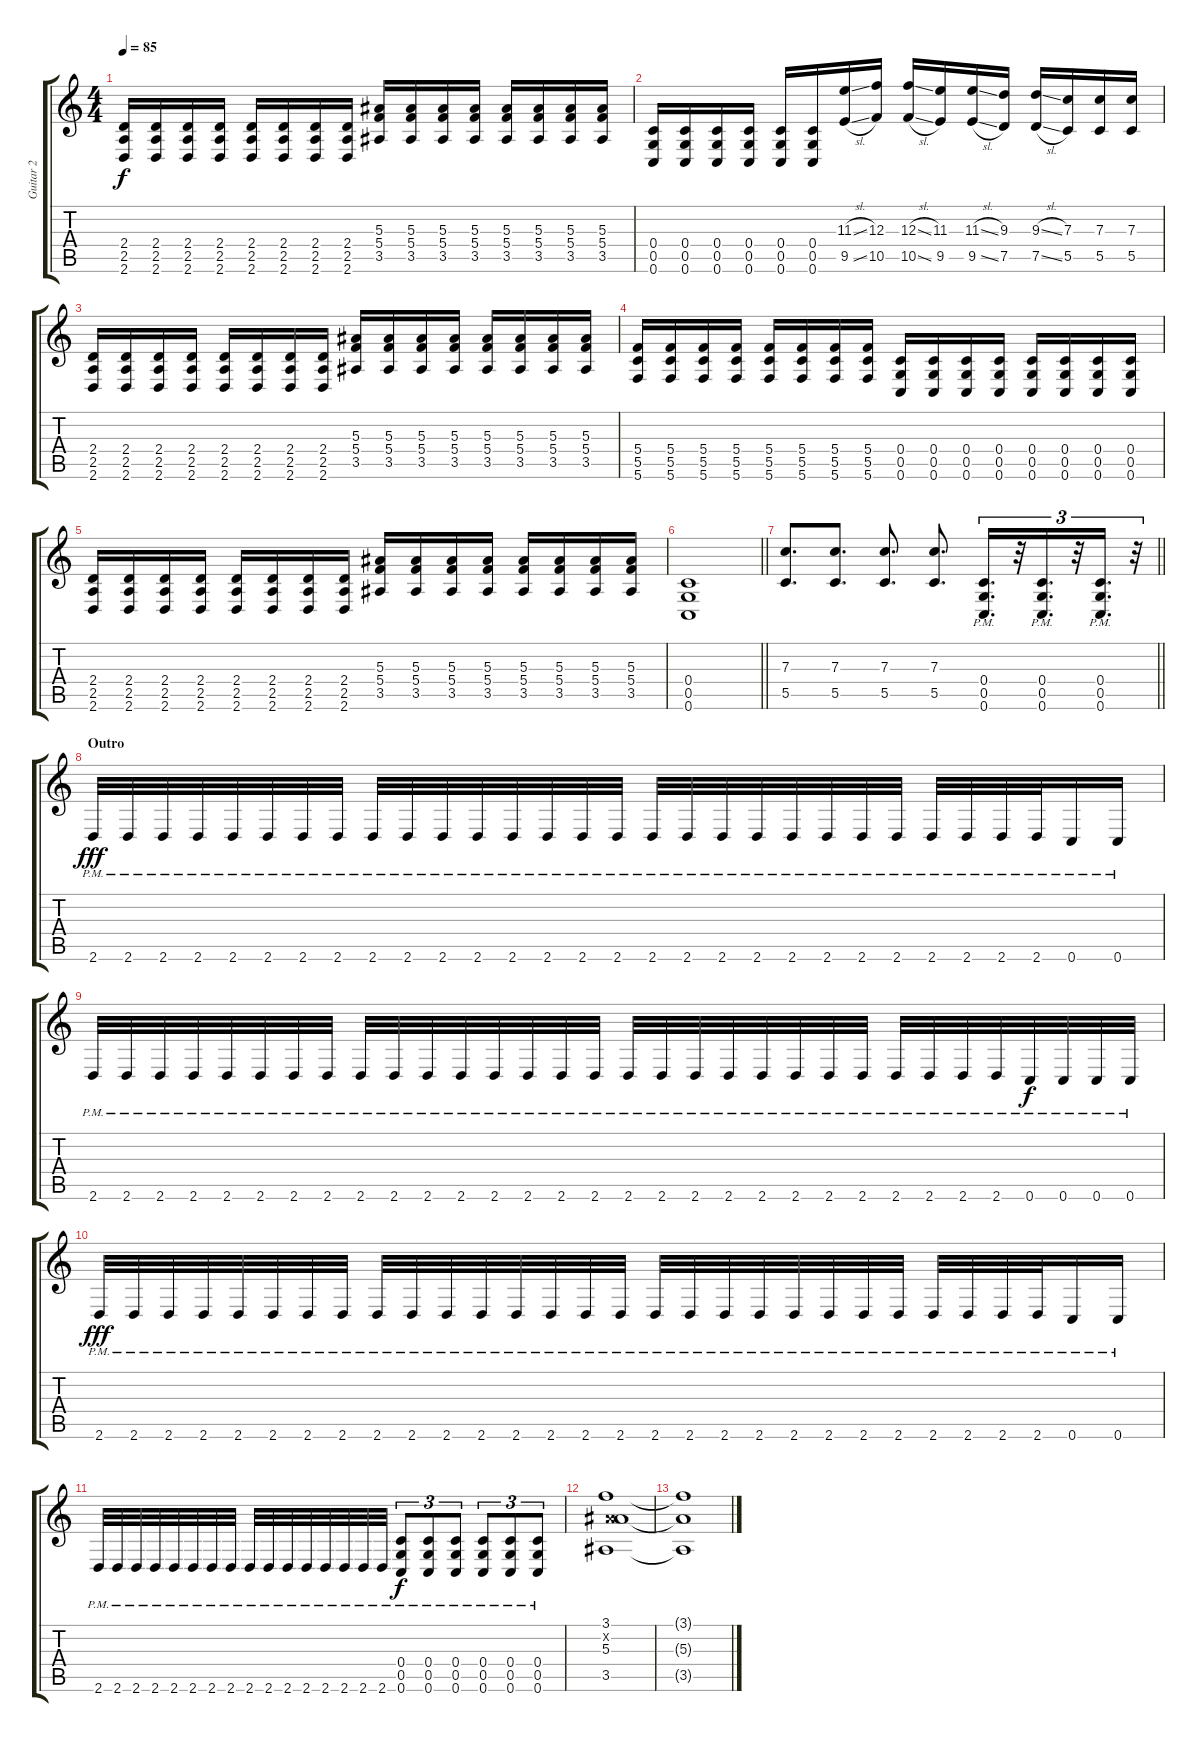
\track ("Guitar 2" "Guitar 2") {instrument distortionguitar}
\staff {score tabs}
\tuning (D4 A3 F3 C3 G2 C2) {hide}
\ts (4 4)
\tempo 85
\clef g2
\ks c
(2.4 2.5 2.6).16{dy f} (2.4 2.5 2.6).16 (2.4 2.5 2.6).16 (2.4 2.5 2.6).16 (2.4 2.5 2.6).16 (2.4 2.5 2.6).16 (2.4 2.5 2.6).16 (2.4 2.5 2.6).16 (5.3 5.4 3.5).16 (5.3 5.4 3.5).16 (5.3 5.4 3.5).16 (5.3 5.4 3.5).16 (5.3 5.4 3.5).16 (5.3 5.4 3.5).16 (5.3 5.4 3.5).16 (5.3 5.4 3.5).16 |
(0.4 0.5 0.6).16 (0.4 0.5 0.6).16 (0.4 0.5 0.6).16 (0.4 0.5 0.6).16 (0.4 0.5 0.6).16 (0.4 0.5 0.6).16 (11.3{sl} 9.5{sl}).16 (12.3 10.5).16 (12.3{sl} 10.5{sl}).16 (11.3 9.5).16 (11.3{sl} 9.5{sl}).16 (9.3 7.5).16 (9.3{sl} 7.5{sl}).16 (7.3 5.5).16 (7.3 5.5).16 (7.3 5.5).16 |
(2.4 2.5 2.6).16 (2.4 2.5 2.6).16 (2.4 2.5 2.6).16 (2.4 2.5 2.6).16 (2.4 2.5 2.6).16 (2.4 2.5 2.6).16 (2.4 2.5 2.6).16 (2.4 2.5 2.6).16 (5.3 5.4 3.5).16 (5.3 5.4 3.5).16 (5.3 5.4 3.5).16 (5.3 5.4 3.5).16 (5.3 5.4 3.5).16 (5.3 5.4 3.5).16 (5.3 5.4 3.5).16 (5.3 5.4 3.5).16 |
(5.4 5.5 5.6).16 (5.4 5.5 5.6).16 (5.4 5.5 5.6).16 (5.4 5.5 5.6).16 (5.4 5.5 5.6).16 (5.4 5.5 5.6).16 (5.4 5.5 5.6).16 (5.4 5.5 5.6).16 (0.4 0.5 0.6).16 (0.4 0.5 0.6).16 (0.4 0.5 0.6).16 (0.4 0.5 0.6).16 (0.4 0.5 0.6).16 (0.4 0.5 0.6).16 (0.4 0.5 0.6).16 (0.4 0.5 0.6).16 |
(2.4 2.5 2.6).16 (2.4 2.5 2.6).16 (2.4 2.5 2.6).16 (2.4 2.5 2.6).16 (2.4 2.5 2.6).16 (2.4 2.5 2.6).16 (2.4 2.5 2.6).16 (2.4 2.5 2.6).16 (5.3 5.4 3.5).16 (5.3 5.4 3.5).16 (5.3 5.4 3.5).16 (5.3 5.4 3.5).16 (5.3 5.4 3.5).16 (5.3 5.4 3.5).16 (5.3 5.4 3.5).16 (5.3 5.4 3.5).16 |
\barLineRight lightlight
(0.4 0.5 0.6).1 |
\barLineRight lightlight
(7.3 5.5).8{d} (7.3 5.5).8{d} (7.3 5.5).8{d} (7.3 5.5).8{d} (0.4{pm} 0.5{pm} 0.6{pm}).16{d tu (3 2)} r.32{tu (3 2)} (0.4{pm} 0.5{pm} 0.6{pm}).16{d tu (3 2)} r.32{tu (3 2)} (0.4{pm} 0.5{pm} 0.6{pm}).16{d tu (3 2)} r.32{tu (3 2)} |
\section ("" "Outro")
2.6{pm}.32{dy fff volume 14} 2.6{pm}.32 2.6{pm}.32 2.6{pm}.32 2.6{pm}.32 2.6{pm}.32 2.6{pm}.32 2.6{pm}.32 2.6{pm}.32 2.6{pm}.32 2.6{pm}.32 2.6{pm}.32 2.6{pm}.32 2.6{pm}.32 2.6{pm}.32 2.6{pm}.32 2.6{pm}.32 2.6{pm}.32 2.6{pm}.32 2.6{pm}.32 2.6{pm}.32 2.6{pm}.32 2.6{pm}.32 2.6{pm}.32 2.6{pm}.32 2.6{pm}.32 2.6{pm}.32 2.6{pm}.32 0.6{pm}.16 0.6{pm}.16 |
2.6{pm}.32 2.6{pm}.32 2.6{pm}.32 2.6{pm}.32 2.6{pm}.32 2.6{pm}.32 2.6{pm}.32 2.6{pm}.32 2.6{pm}.32 2.6{pm}.32 2.6{pm}.32 2.6{pm}.32 2.6{pm}.32 2.6{pm}.32 2.6{pm}.32 2.6{pm}.32 2.6{pm}.32 2.6{pm}.32 2.6{pm}.32 2.6{pm}.32 2.6{pm}.32 2.6{pm}.32 2.6{pm}.32 2.6{pm}.32 2.6{pm}.32 2.6{pm}.32 2.6{pm}.32 2.6{pm}.32 0.6{pm}.32{dy f} 0.6{pm}.32 0.6{pm}.32 0.6{pm}.32 |
2.6{pm}.32{dy fff volume 14} 2.6{pm}.32 2.6{pm}.32 2.6{pm}.32 2.6{pm}.32 2.6{pm}.32 2.6{pm}.32 2.6{pm}.32 2.6{pm}.32 2.6{pm}.32 2.6{pm}.32 2.6{pm}.32 2.6{pm}.32 2.6{pm}.32 2.6{pm}.32 2.6{pm}.32 2.6{pm}.32 2.6{pm}.32 2.6{pm}.32 2.6{pm}.32 2.6{pm}.32 2.6{pm}.32 2.6{pm}.32 2.6{pm}.32 2.6{pm}.32 2.6{pm}.32 2.6{pm}.32 2.6{pm}.32 0.6{pm}.16 0.6{pm}.16 |
2.6{pm}.32{volume 15} 2.6{pm}.32 2.6{pm}.32 2.6{pm}.32 2.6{pm}.32 2.6{pm}.32 2.6{pm}.32 2.6{pm}.32 2.6{pm}.32 2.6{pm}.32 2.6{pm}.32 2.6{pm}.32 2.6{pm}.32 2.6{pm}.32 2.6{pm}.32 2.6{pm}.32 (0.4{pm} 0.5{pm} 0.6{pm}).8{tu (3 2) dy f} (0.4{pm} 0.5{pm} 0.6{pm}).8{tu (3 2)} (0.4{pm} 0.5{pm} 0.6{pm}).8{tu (3 2)} (0.4{pm} 0.5{pm} 0.6{pm}).8{tu (3 2)} (0.4{pm} 0.5{pm} 0.6{pm}).8{tu (3 2)} (0.4{pm} 0.5{pm} 0.6{pm}).8{tu (3 2)} |
(3.1 0.2{x} 5.3 3.5).1{volume 12} |
(3.1{t} 5.3{t} 3.5{t}).1
